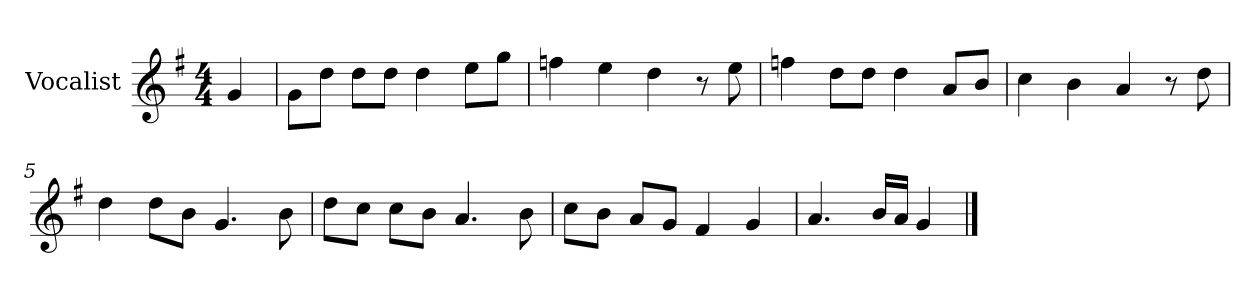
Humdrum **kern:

**kern
*part1
*staff1
*I"Vocalist
*k[f#]
*G:
*M4/4
=
4g
=1
8gL
8ddJ
8ddL
8ddJ
4dd
8eeL
8ggJ
=2
4ffn
4ee
4dd
8r
8ee
=3
4ffn
8ddL
8ddJ
4dd
8aL
8bJ
=4
4cc
4b
4a
8r
8dd
=5
4dd
8ddL
8bJ
4.g
8b
=6
8ddL
8ccJ
8ccL
8bJ
4.a
8b
=7
8ccL
8bJ
8aL
8gJ
4f#
4g
=8
4.a
16bLL
16aJJ
4g
==
*-
